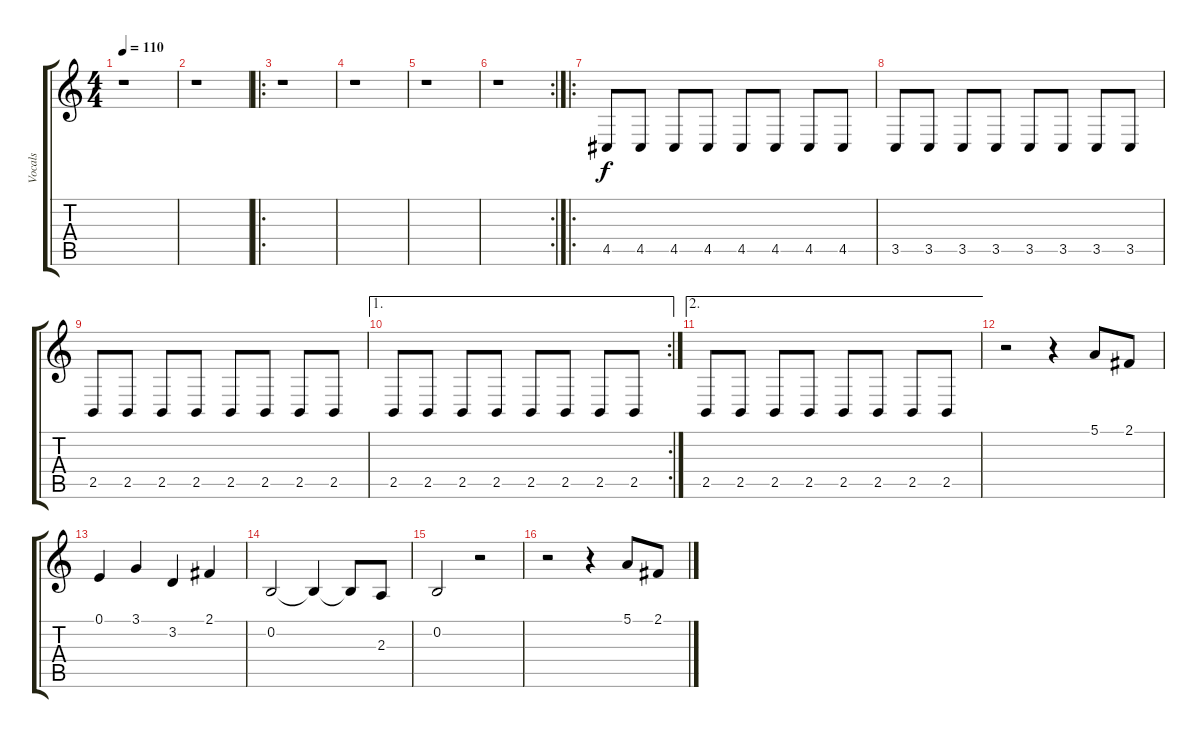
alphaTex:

\track ("Vocals" "Vocals") {instrument brightacousticpiano}
\staff {score tabs}
\tuning (E4 B3 G3 D3 A2 E2) {hide}
\ts (4 4)
\tempo 110
\clef g2
\ks c
r.1{dy f} |
r.1 |
\ro
r.1 |
r.1 |
r.1 |
\rc 2
r.1 |
\ro
4.5.8 4.5.8 4.5.8 4.5.8 4.5.8 4.5.8 4.5.8 4.5.8 |
3.5.8 3.5.8 3.5.8 3.5.8 3.5.8 3.5.8 3.5.8 3.5.8 |
2.5.8 2.5.8 2.5.8 2.5.8 2.5.8 2.5.8 2.5.8 2.5.8 |
\ae 1
\rc 2
2.5.8 2.5.8 2.5.8 2.5.8 2.5.8 2.5.8 2.5.8 2.5.8 |
\ae 2
2.5.8 2.5.8 2.5.8 2.5.8 2.5.8 2.5.8 2.5.8 2.5.8 |
r.2 r.4 5.1.8 2.1.8 |
0.1.4 3.1.4 3.2.4 2.1.4 |
0.2.2 0.2{t}.4 0.2{t}.8 2.3.8 |
0.2.2 r.2 |
r.2 r.4 5.1.8 2.1.8
